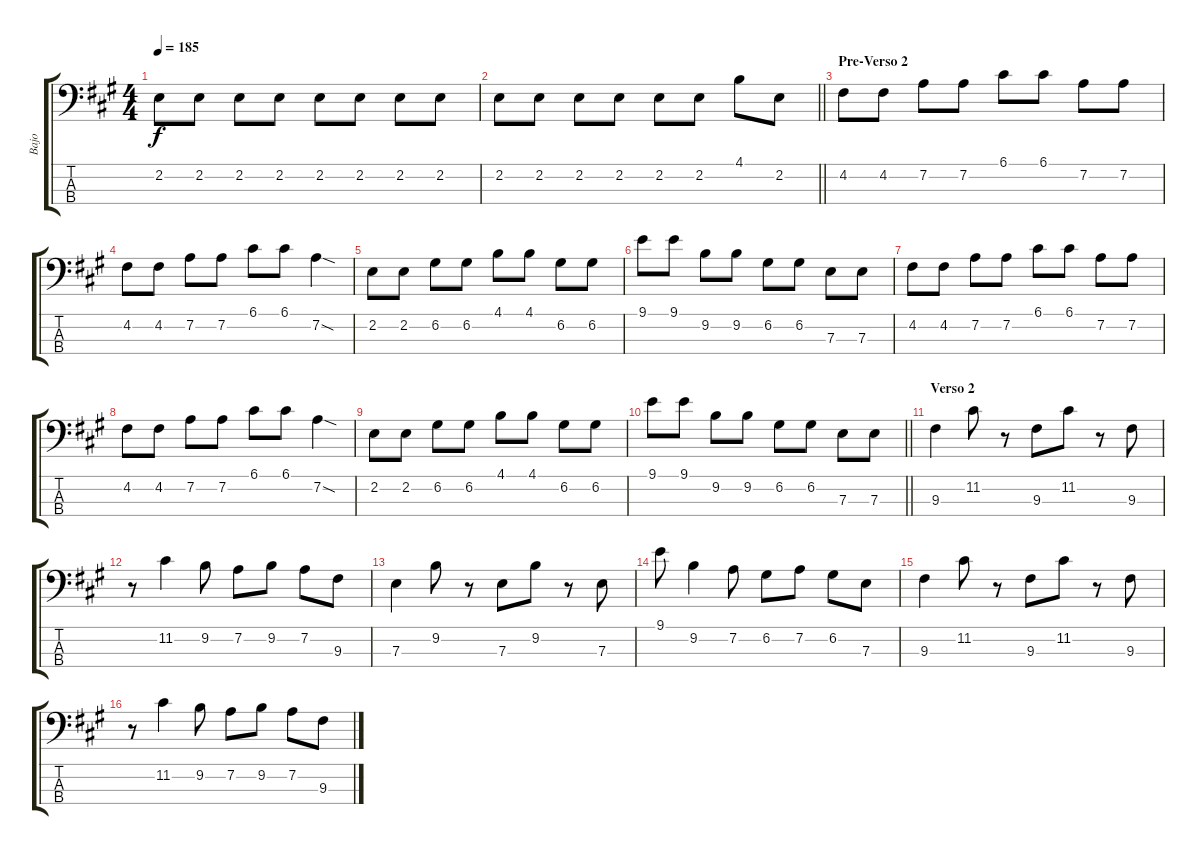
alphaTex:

\track ("Bajo" "Bajo") {instrument electricbassfinger}
\staff {score tabs}
\tuning (G2 D2 A1 E1) {hide}
\ts (4 4)
\tempo 185
\clef f4
\ks a
2.2.8{dy f} 2.2.8 2.2.8 2.2.8 2.2.8 2.2.8 2.2.8 2.2.8 |
\barLineRight lightlight
2.2.8 2.2.8 2.2.8 2.2.8 2.2.8 2.2.8 4.1.8 2.2.8 |
\section ("" "Pre-Verso 2")
4.2.8 4.2.8 7.2.8 7.2.8 6.1.8 6.1.8 7.2.8 7.2.8 |
4.2.8 4.2.8 7.2.8 7.2.8 6.1.8 6.1.8 7.2{sod}.4 |
2.2.8 2.2.8 6.2.8 6.2.8 4.1.8 4.1.8 6.2.8 6.2.8 |
9.1.8 9.1.8 9.2.8 9.2.8 6.2.8 6.2.8 7.3.8 7.3.8 |
4.2.8 4.2.8 7.2.8 7.2.8 6.1.8 6.1.8 7.2.8 7.2.8 |
4.2.8 4.2.8 7.2.8 7.2.8 6.1.8 6.1.8 7.2{sod}.4 |
2.2.8 2.2.8 6.2.8 6.2.8 4.1.8 4.1.8 6.2.8 6.2.8 |
\barLineRight lightlight
9.1.8 9.1.8 9.2.8 9.2.8 6.2.8 6.2.8 7.3.8 7.3.8 |
\section ("" "Verso 2")
9.3.4 11.2.8 r.8 9.3.8 11.2.8 r.8 9.3.8 |
r.8 11.2.4 9.2.8 7.2.8 9.2.8 7.2.8 9.3.8 |
7.3.4 9.2.8 r.8 7.3.8 9.2.8 r.8 7.3.8 |
9.1.8 9.2.4 7.2.8 6.2.8 7.2.8 6.2.8 7.3.8 |
9.3.4 11.2.8 r.8 9.3.8 11.2.8 r.8 9.3.8 |
r.8 11.2.4 9.2.8 7.2.8 9.2.8 7.2.8 9.3.8
